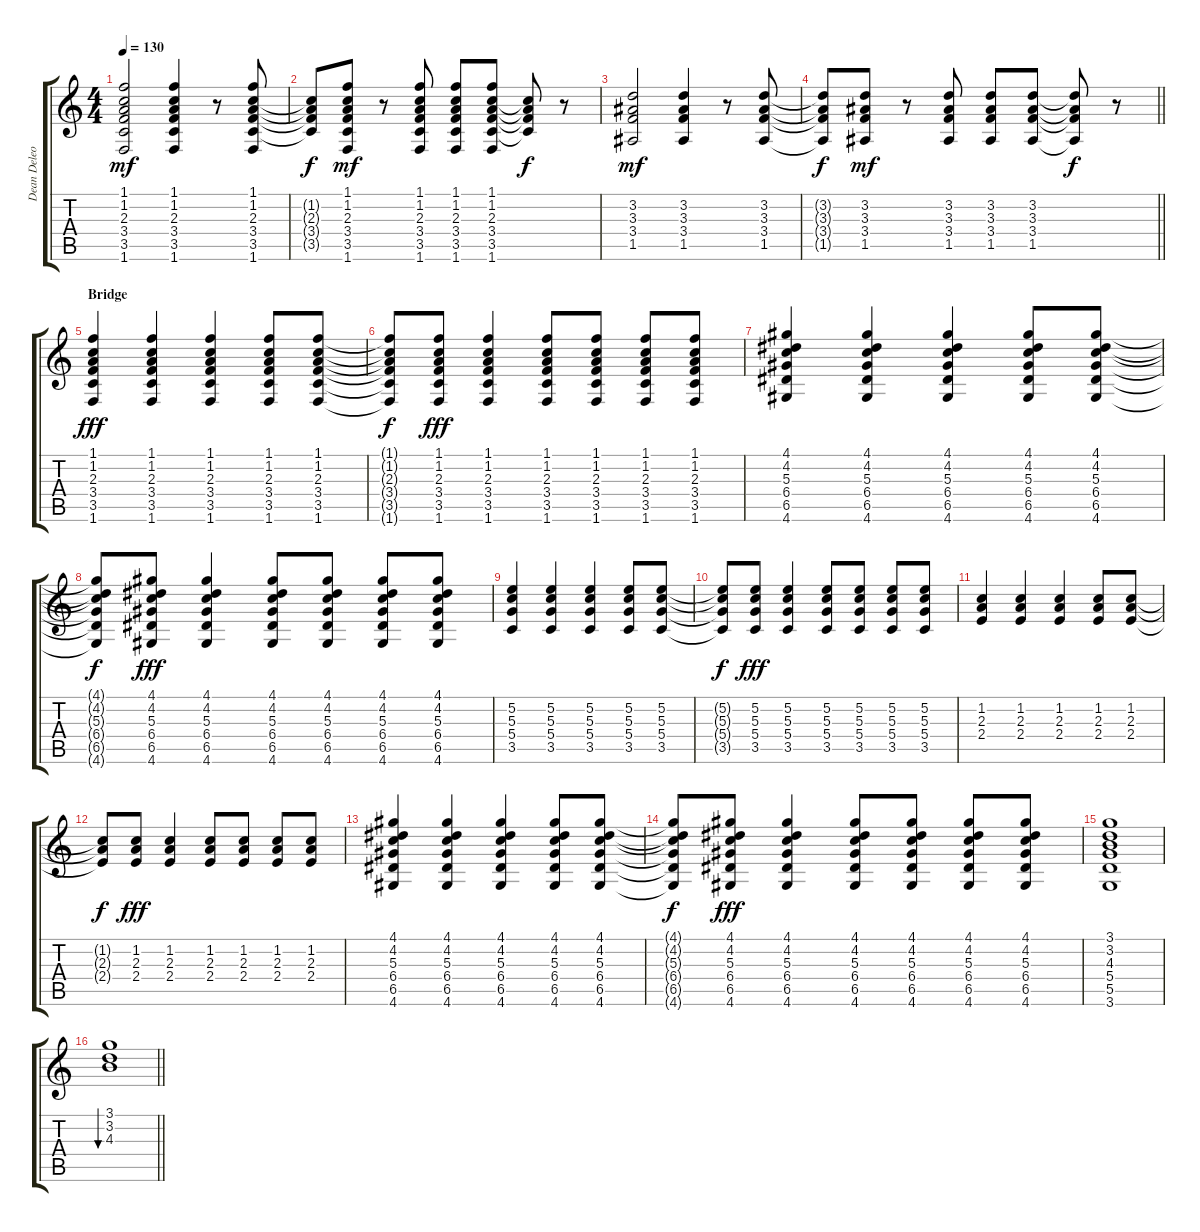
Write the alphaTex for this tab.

\track ("Dean Deleo (Guitar 1)" "Dean Deleo") {instrument acousticguitarsteel}
\staff {score tabs}
\tuning (E4 B3 G3 D3 A2 E2) {hide}
\ts (4 4)
\tempo 130
\clef g2
\ks c
(1.1 1.2 2.3 3.4 3.5 1.6).2{dy mf} (1.1 1.2 2.3 3.4 3.5 1.6).4 r.8 (1.1 1.2 2.3 3.4 3.5 1.6).8 |
(1.2{t} 2.3{t} 3.4{t} 3.5{t}).8{dy f} (1.1 1.2 2.3 3.4 3.5 1.6).8{dy mf} r.8 (1.1 1.2 2.3 3.4 3.5 1.6).8 (1.1 1.2 2.3 3.4 3.5 1.6).8 (1.1 1.2 2.3 3.4 3.5 1.6).8 (1.2{t} 2.3{t} 3.4{t} 3.5{t}).8{dy f} r.8 |
(3.2 3.3 3.4 1.5).2{dy mf} (3.2 3.3 3.4 1.5).4 r.8 (3.2 3.3 3.4 1.5).8 |
\barLineRight lightlight
(3.2{t} 3.3{t} 3.4{t} 1.5{t}).8{dy f} (3.2 3.3 3.4 1.5).8{dy mf} r.8 (3.2 3.3 3.4 1.5).8 (3.2 3.3 3.4 1.5).8 (3.2 3.3 3.4 1.5).8 (3.2{t} 3.3{t} 3.4{t} 1.5{t}).8{dy f} r.8 |
\section ("" "Bridge ")
(1.1 1.2 2.3 3.4 3.5 1.6).4{dy fff volume 6 instrument distortionguitar} (1.1 1.2 2.3 3.4 3.5 1.6).4 (1.1 1.2 2.3 3.4 3.5 1.6).4 (1.1 1.2 2.3 3.4 3.5 1.6).8 (1.1 1.2 2.3 3.4 3.5 1.6).8 |
(1.1{t} 1.2{t} 2.3{t} 3.4{t} 3.5{t} 1.6{t}).8{dy f} (1.1 1.2 2.3 3.4 3.5 1.6).8{dy fff} (1.1 1.2 2.3 3.4 3.5 1.6).4 (1.1 1.2 2.3 3.4 3.5 1.6).8 (1.1 1.2 2.3 3.4 3.5 1.6).8 (1.1 1.2 2.3 3.4 3.5 1.6).8 (1.1 1.2 2.3 3.4 3.5 1.6).8 |
(4.1 4.2 5.3 6.4 6.5 4.6).4 (4.1 4.2 5.3 6.4 6.5 4.6).4 (4.1 4.2 5.3 6.4 6.5 4.6).4 (4.1 4.2 5.3 6.4 6.5 4.6).8 (4.1 4.2 5.3 6.4 6.5 4.6).8 |
(4.1{t} 4.2{t} 5.3{t} 6.4{t} 6.5{t} 4.6{t}).8{dy f} (4.1 4.2 5.3 6.4 6.5 4.6).8{dy fff} (4.1 4.2 5.3 6.4 6.5 4.6).4 (4.1 4.2 5.3 6.4 6.5 4.6).8 (4.1 4.2 5.3 6.4 6.5 4.6).8 (4.1 4.2 5.3 6.4 6.5 4.6).8 (4.1 4.2 5.3 6.4 6.5 4.6).8 |
(5.2 5.3 5.4 3.5).4 (5.2 5.3 5.4 3.5).4 (5.2 5.3 5.4 3.5).4 (5.2 5.3 5.4 3.5).8 (5.2 5.3 5.4 3.5).8 |
(5.2{t} 5.3{t} 5.4{t} 3.5{t}).8{dy f} (5.2 5.3 5.4 3.5).8{dy fff} (5.2 5.3 5.4 3.5).4 (5.2 5.3 5.4 3.5).8 (5.2 5.3 5.4 3.5).8 (5.2 5.3 5.4 3.5).8 (5.2 5.3 5.4 3.5).8 |
(1.2 2.3 2.4).4 (1.2 2.3 2.4).4 (1.2 2.3 2.4).4 (1.2 2.3 2.4).8 (1.2 2.3 2.4).8 |
(1.2{t} 2.3{t} 2.4{t}).8{dy f} (1.2 2.3 2.4).8{dy fff} (1.2 2.3 2.4).4 (1.2 2.3 2.4).8 (1.2 2.3 2.4).8 (1.2 2.3 2.4).8 (1.2 2.3 2.4).8 |
(4.1 4.2 5.3 6.4 6.5 4.6).4 (4.1 4.2 5.3 6.4 6.5 4.6).4 (4.1 4.2 5.3 6.4 6.5 4.6).4 (4.1 4.2 5.3 6.4 6.5 4.6).8 (4.1 4.2 5.3 6.4 6.5 4.6).8 |
(4.1{t} 4.2{t} 5.3{t} 6.4{t} 6.5{t} 4.6{t}).8{dy f} (4.1 4.2 5.3 6.4 6.5 4.6).8{dy fff} (4.1 4.2 5.3 6.4 6.5 4.6).4 (4.1 4.2 5.3 6.4 6.5 4.6).8 (4.1 4.2 5.3 6.4 6.5 4.6).8 (4.1 4.2 5.3 6.4 6.5 4.6).8 (4.1 4.2 5.3 6.4 6.5 4.6).8 |
(3.1 3.2 4.3 5.4 5.5 3.6).1 |
\barLineRight lightlight
(3.1 3.2 4.3).1{bu 480 volume 12 instrument acousticguitarsteel}
